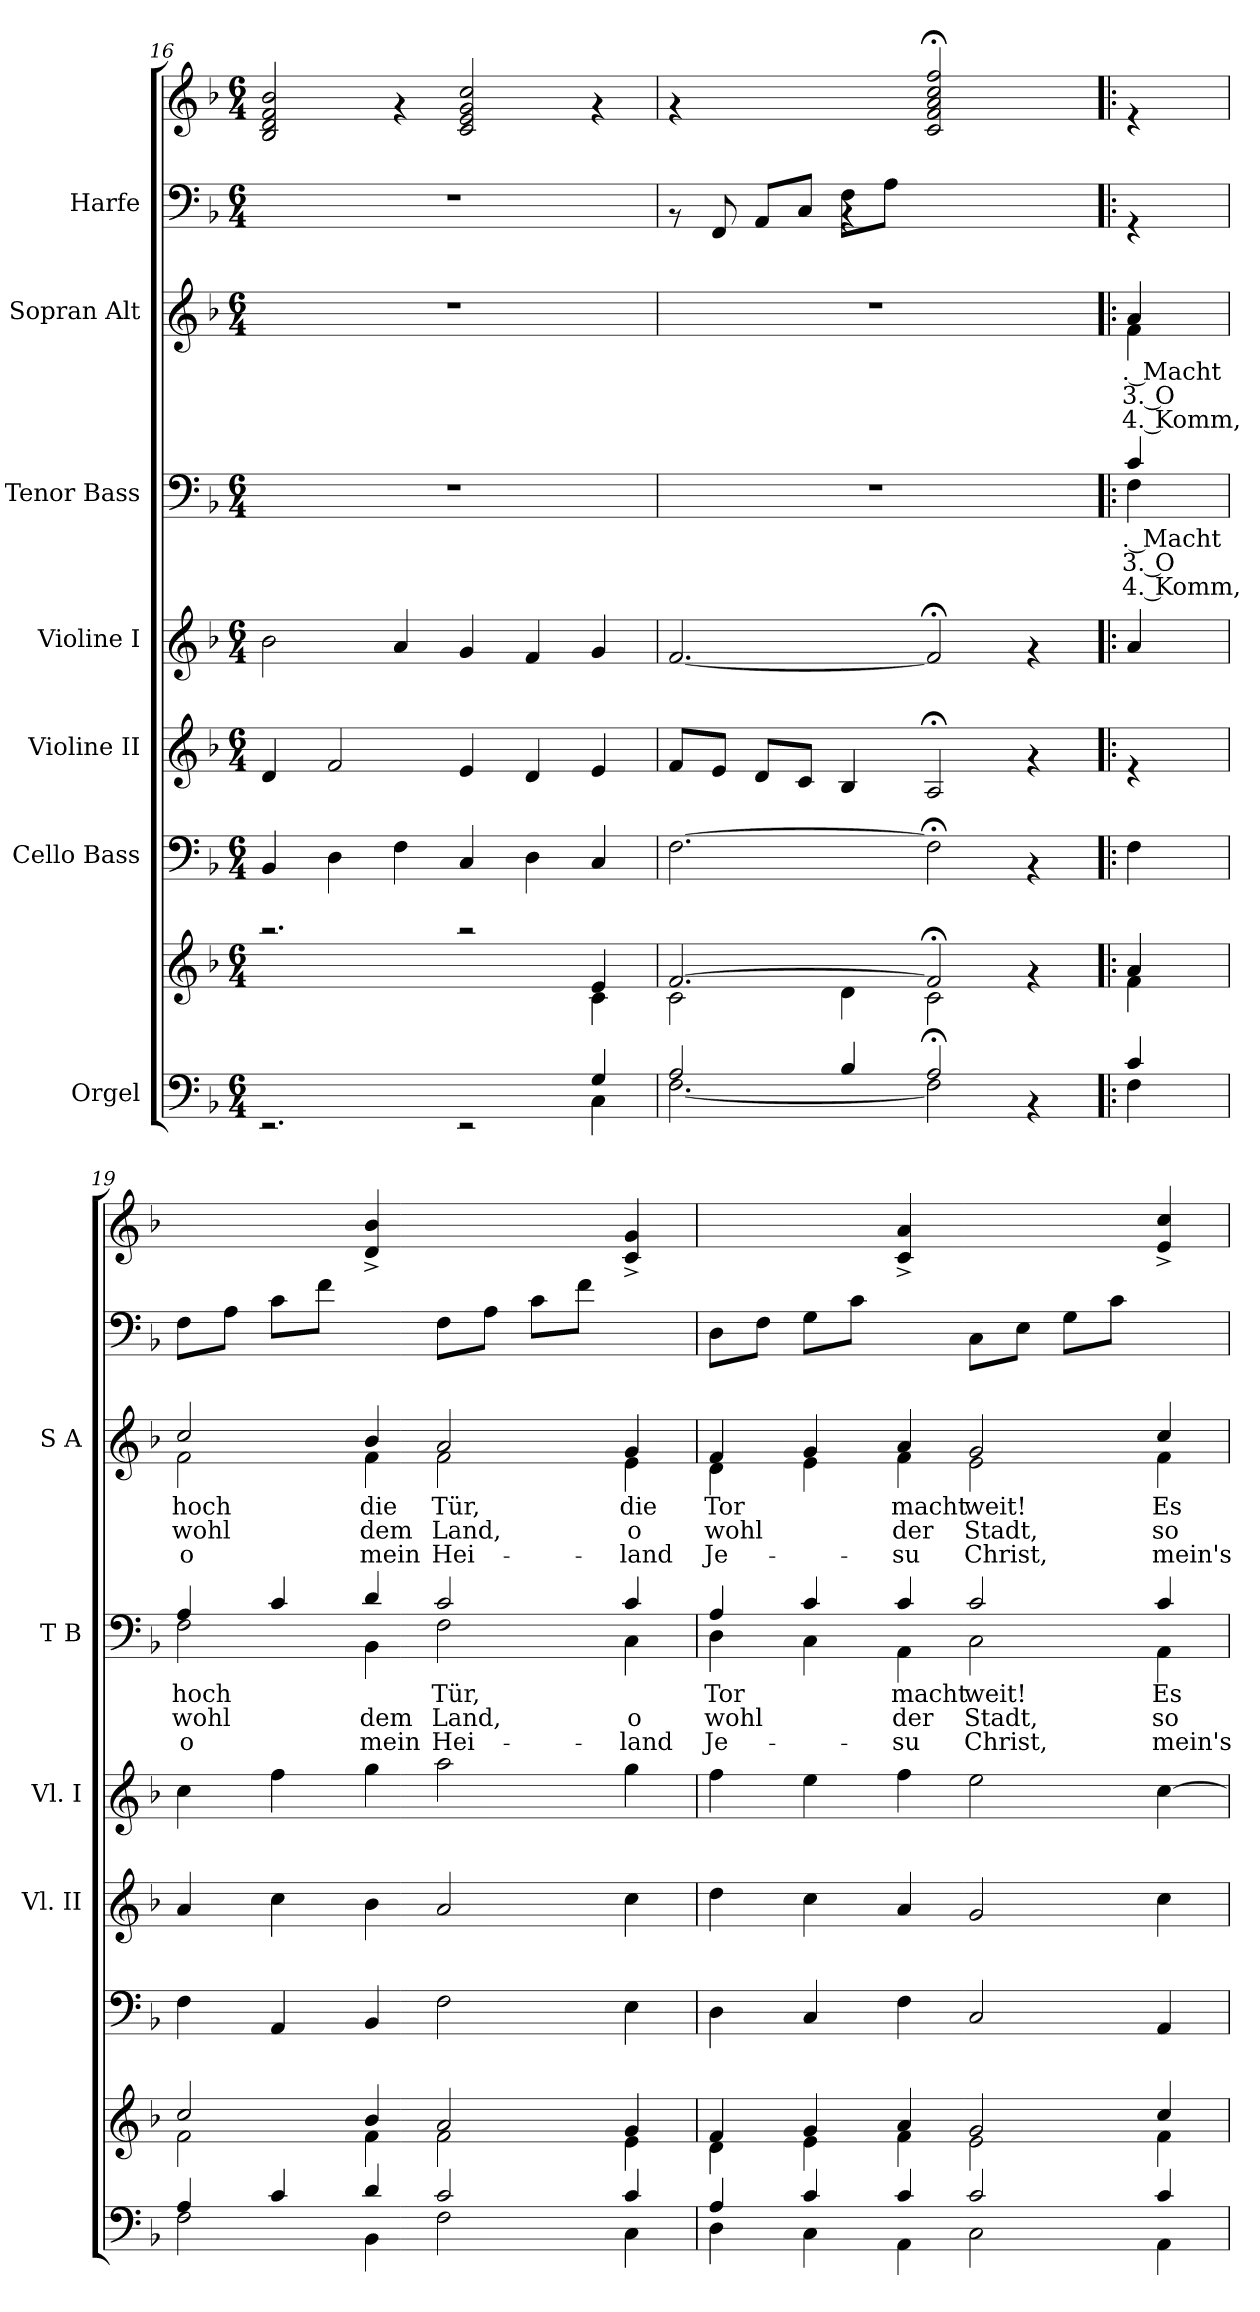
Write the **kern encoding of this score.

**kern	**kern	**kern	**kern	**kern	**kern	**text	**text	**text	**kern	**text	**text	**text	**kern	**kern
*part7	*part7	*part6	*part5	*part4	*part3	*part3	*part3	*part3	*part2	*part2	*part2	*part2	*part1	*part1
*staff9	*staff8	*staff7	*staff6	*staff5	*staff4	*staff4	*staff4	*staff4	*staff3	*staff3	*staff3	*staff3	*staff2	*staff1
*I"Orgel	*	*I"Cello Bass	*I"Violine II	*I"Violine I	*I"Tenor Bass	*	*	*	*I"Sopran Alt	*	*	*	*I"Harfe	*
*	*	*	*I'Vl. II	*I'Vl. I	*I'T B	*	*	*	*I'S A	*	*	*	*	*
*clefF4	*clefG2	*clefF4	*clefG2	*clefG2	*clefF4	*	*	*	*clefG2	*	*	*	*clefF4	*clefG2
*k[b-]	*k[b-]	*k[b-]	*k[b-]	*k[b-]	*k[b-]	*	*	*	*k[b-]	*	*	*	*k[b-]	*k[b-]
*F:	*F:	*F:	*F:	*F:	*F:	*	*	*	*F:	*	*	*	*F:	*F:
*M6/4	*M6/4	*M6/4	*M6/4	*M6/4	*M6/4	*	*	*	*M6/4	*	*	*	*M6/4	*M6/4
=16	=16	=16	=16	=16	=16	=16	=16	=16	=16	=16	=16	=16	=16	=16
*^	*^	*	*	*	*	*	*	*	*	*	*	*	*	*
2.rEE	1ryy	2.raa	1ryy	4BB-/	4d/	2b-\	1.r	.	.	.	1.r	.	.	.	1.r	2B-/ 2d/ 2f/ 2b-/
.	.	.	.	4D\	2f/	.	.	.	.	.	.	.	.	.	.	.
.	.	.	.	4F\	.	4a/	.	.	.	.	.	.	.	.	.	4rf
2rEE	.	2raa	.	4C/	4e/	4g/	.	.	.	.	.	.	.	.	.	2c/ 2e/ 2g/ 2cc/
.	4ryy	.	4ryy	4D\	4d/	4f/	.	.	.	.	.	.	.	.	.	.
4G/	4C\	4e/	4c\	4C/	4e/	4g/	.	.	.	.	.	.	.	.	.	4rf
=17	=17	=17	=17	=17	=17	=17	=17	=17	=17	=17	=17	=17	=17	=17	=17	=17
*	*	*	*	*	*	*	*	*	*	*	*	*	*	*	*^	*^
2A/	[<2.F\	[>2.f/	2c\	[>2.F\	8f/L	[<2.f/	1.r	.	.	.	1.r	.	.	.	8rAA	2ryy	2.ryy	4rf
.	.	.	.	.	8e/J	.	.	.	.	.	.	.	.	.	8FF/	.	.	.
.	.	.	.	.	8d/L	.	.	.	.	.	.	.	.	.	8AA/L	.	.	4ryy
.	.	.	.	.	8c/J	.	.	.	.	.	.	.	.	.	8C/J	.	.	.
4B-/	.	.	4d\	.	4B-/	.	.	.	.	.	.	.	.	.	4rAA	8F\L	.	1ryy
.	.	.	.	.	.	.	.	.	.	.	.	.	.	.	.	8A\J	.	.
2A;</	2F\]	2f;</]	2c\	2F;<\]	2A;</	2f;</]	.	.	.	.	.	.	.	.	2.ryy	2.ryy	2c/;< 2f/;< 2a/;< 2cc/;< 2ff/;<	.
4rAA	4ryy	4rf	4ryy	4rAA	4rf	4rf	.	.	.	.	.	.	.	.	.	.	4ryy	.
*	*	*	*	*	*	*	*	*	*	*	*	*	*	*	*v	*v	*	*
*	*	*	*	*	*	*	*	*	*	*	*	*	*	*	*	*v	*v
!!LO:PB:g=z
=18!|:	=18!|:	=18!|:	=18!|:	=18!|:	=18!|:	=18!|:	=18!|:	=18!|:	=18!|:	=18!|:	=18!|:	=18!|:	=18!|:	=18!|:	=18!|:	=18!|:
*	*	*	*	*	*	*	*^	*	*	*	*	*	*	*	*	*
!	!	!	!	!	!	!	!	!	!LO:LY:a	!LO:LY:a	!LO:LY:a	!	!LO:LY:b	!LO:LY:b	!LO:LY:b	!	!
*	*	*	*	*	*	*	*	*	*	*	*	*^	*	*	*	*	*
4c/	4F\	4a/	4f\	4F\	4re	4a/	4c/	4F\	. Macht	3. O	4. Komm,	4a/	4f\	. Macht	3. O	4. Komm,	4rGG	4re
=19	=19	=19	=19	=19	=19	=19	=19	=19	=19	=19	=19	=19	=19	=19	=19	=19	=19	=19
!	!	!	!	!	!	!	!	!	!LO:LY:a	!LO:LY:a	!LO:LY:a	!	!	!LO:LY:b	!LO:LY:b	!LO:LY:b	!	!
4A/	2F\	2cc/	2f\	4F\	4a/	4cc\	2F\	4A/	hoch	wohl	o	2cc/	2f\	hoch	wohl	o	8F\L	2ryy
.	.	.	.	.	.	.	.	.	.	.	.	.	.	.	.	.	8A\J	.
4c/	.	.	.	4AA/	4cc\	4ff\	.	4c/	.	.	.	.	.	.	.	.	8c\L	.
.	.	.	.	.	.	.	.	.	.	.	.	.	.	.	.	.	8f\J	.
!	!	!	!	!	!	!	!	!	!LO:LY:a	!LO:LY:a	!LO:LY:a	!	!	!LO:LY:b	!LO:LY:b	!LO:LY:b	!	!
4d/	4BB-\	4b-/	4f\	4BB-/	4b-\	4gg\	4BB-\	4d/	.	dem	mein	4b-/	4f\	die	dem	mein	4ryy	4d/^< 4b-/^<
!	!	!	!	!	!	!	!	!	!LO:LY:a	!LO:LY:a	!LO:LY:a	!	!	!LO:LY:b	!LO:LY:b	!LO:LY:b	!	!
2c/	2F\	2a/	2f\	2F\	2a/	2aa\	2c/	2F\	Tür,	Land,	Hei-	2a/	2f\	Tür,	Land,	Hei-	8F\L	2ryy
.	.	.	.	.	.	.	.	.	.	.	.	.	.	.	.	.	8A\J	.
.	.	.	.	.	.	.	.	.	.	.	.	.	.	.	.	.	8c\L	.
.	.	.	.	.	.	.	.	.	.	.	.	.	.	.	.	.	8f\J	.
!	!	!	!	!	!	!	!	!	!LO:LY:a	!LO:LY:a	!LO:LY:a	!	!	!LO:LY:b	!LO:LY:b	!LO:LY:b	!	!
4c/	4C\	4g/	4e\	4E\	4cc\	4gg\	4C\	4c/	.	o	land	4g/	4e\	die	o	-land	4ryy	4c/^< 4g/^<
=20	=20	=20	=20	=20	=20	=20	=20	=20	=20	=20	=20	=20	=20	=20	=20	=20	=20	=20
!	!	!	!	!	!	!	!	!	!LO:LY:a	!LO:LY:a	!LO:LY:a	!	!	!LO:LY:b	!LO:LY:b	!LO:LY:b	!	!
4A/	4D\	4f/	4d\	4D\	4dd\	4ff\	4A/	4D\	Tor	wohl	-Je-	4f/	4d\	Tor	wohl	Je-	8D\L	2ryy
.	.	.	.	.	.	.	.	.	.	.	.	.	.	.	.	.	8F\J	.
4c/	4C\	4g/	4e\	4C/	4cc\	4ee\	4c/	4C\	.	.	.	4g/	4e\	.	.	.	8G\L	.
.	.	.	.	.	.	.	.	.	.	.	.	.	.	.	.	.	8c\J	.
!	!	!	!	!	!	!	!	!	!LO:LY:a	!LO:LY:a	!LO:LY:a	!	!	!LO:LY:b	!LO:LY:b	!LO:LY:b	!	!
4c/	4AA\	4a/	4f\	4F\	4a/	4ff\	4c/	4AA\	macht	der	-su	4a/	4f\	macht	der	-su	4ryy	4c/^< 4a/^<
!	!	!	!	!	!	!	!	!	!LO:LY:a	!LO:LY:a	!LO:LY:a	!	!	!LO:LY:b	!LO:LY:b	!LO:LY:b	!	!
2c/	2C\	2g/	2e\	2C/	2g/	2ee\	2c/	2C\	weit!	Stadt,	Christ,	2g/	2e\	weit!	Stadt,	Christ,	8C\L	2ryy
.	.	.	.	.	.	.	.	.	.	.	.	.	.	.	.	.	8E\J	.
.	.	.	.	.	.	.	.	.	.	.	.	.	.	.	.	.	8G\L	.
.	.	.	.	.	.	.	.	.	.	.	.	.	.	.	.	.	8c\J	.
!	!	!	!	!	!	!	!	!	!LO:LY:a	!LO:LY:a	!LO:LY:a	!	!	!LO:LY:b	!LO:LY:b	!LO:LY:b	!	!
4c/	4AA\	4cc/	4f\	4AA/	4cc\	[>4cc\	4c/	4AA\	Es	so	mein's	4cc/	4f\	Es	so	mein's	4ryy	4e/^< 4cc/^<
*v	*v	*	*	*	*	*	*v	*v	*	*	*	*v	*v	*	*	*	*	*
*	*v	*v	*	*	*	*	*	*	*	*	*	*	*	*	*
=	=	=	=	=	=	=	=	=	=	=	=	=	=	=
*-	*-	*-	*-	*-	*-	*-	*-	*-	*-	*-	*-	*-	*-	*-
